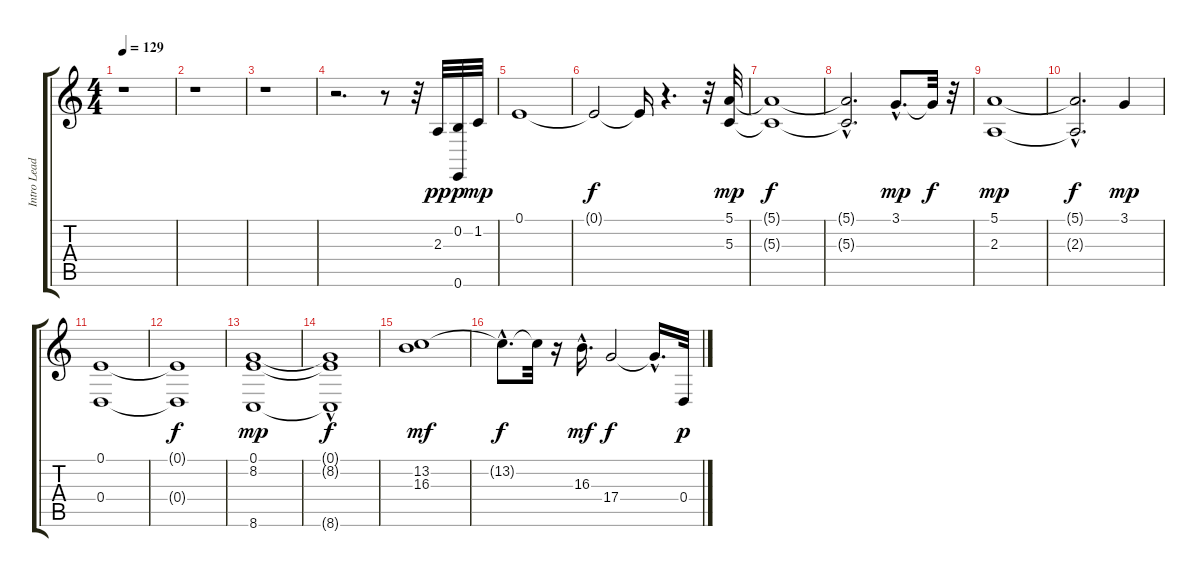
\track ("Intro Lead" "Intro Lead") {instrument fx4atmosphere}
\staff {score tabs}
\tuning (E4 B3 G3 D3 A2 E2) {hide}
\ts (4 4)
\tempo 129
\clef g2
\ks c
r.1{dy pp instrument fx4atmosphere} |
r.1 |
r.1 |
r.2{d} r.8 r.32 2.3.32 (0.2 0.6).32{dy p} 1.2.32{dy mp} |
0.1.1 |
0.1{t}.2{dy f} 0.1{t}.16 r.4{d} r.32 (5.1 5.3).32{dy mp} |
(5.1{t} 5.3{t}).1{dy f} |
(5.1{hac t} 5.3{hac t}).2{d} 3.1{hac}.8{d dy mp} 3.1{t}.32{dy f} r.32 |
(5.1 2.3).1{dy mp} |
(5.1{hac t} 2.3{t}).2{d dy f} 3.1.4{dy mp} |
(0.1 0.4).1 |
(0.1{t} 0.4{t}).1{dy f} |
(0.1 8.2 8.6).1{dy mp} |
(0.1{hac t} 8.2{hac t} 8.6{t}).1{dy f} |
(13.2 16.3).1{dy mf} |
13.2{hac t}.8{d dy f} 13.2{t}.32 r.16 16.3{hac}.16{d dy mf} 17.4.2{dy f} 17.4{hac t}.16{d} 0.4.32{dy p}
